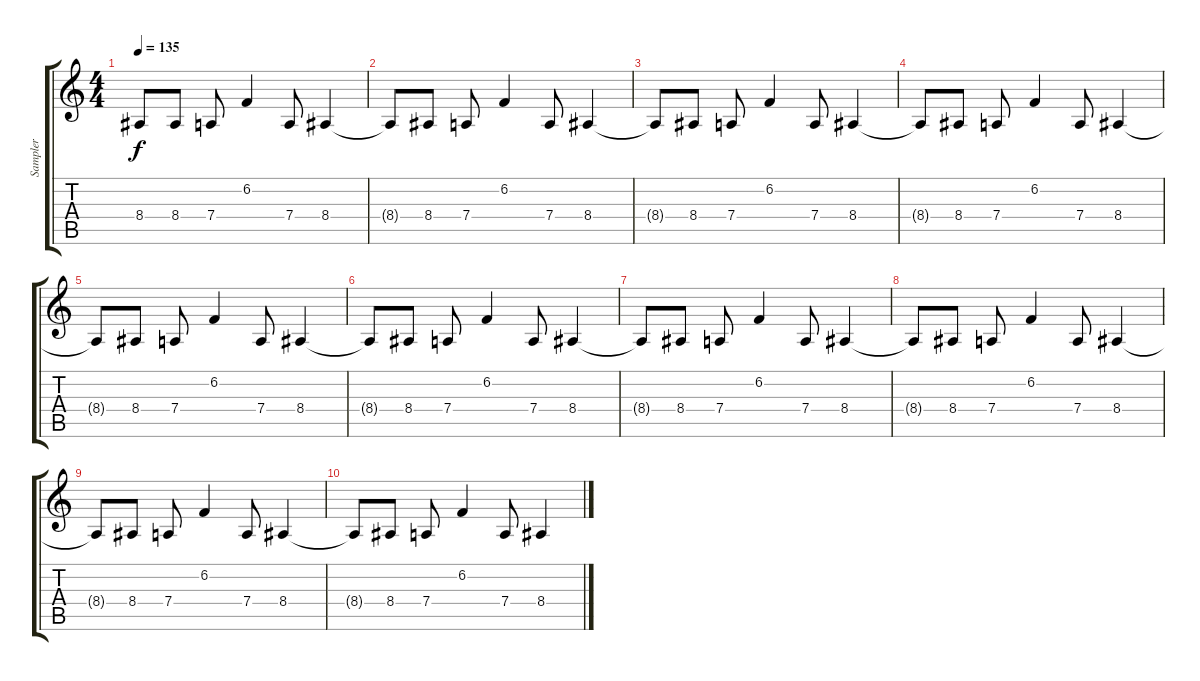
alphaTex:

\track ("Sampler" "Sampler") {instrument lead2sawtooth}
\staff {score tabs}
\tuning (E4 B3 G3 D3 A2 E2) {hide}
\ts (4 4)
\tempo 135
\clef g2
\ks c
8.4{t}.8{dy f} 8.4.8 7.4.8 6.2.4 7.4.8 8.4.4 |
8.4{t}.8 8.4.8 7.4.8 6.2.4 7.4.8 8.4.4 |
8.4{t}.8 8.4.8 7.4.8 6.2.4 7.4.8 8.4.4 |
8.4{t}.8 8.4.8 7.4.8 6.2.4 7.4.8 8.4.4 |
8.4{t}.8 8.4.8 7.4.8 6.2.4 7.4.8 8.4.4 |
8.4{t}.8{volume 0} 8.4.8 7.4.8 6.2.4 7.4.8 8.4.4 |
8.4{t}.8 8.4.8 7.4.8 6.2.4 7.4.8 8.4.4 |
8.4{t}.8 8.4.8 7.4.8 6.2.4 7.4.8 8.4.4 |
8.4{t}.8 8.4.8 7.4.8 6.2.4 7.4.8 8.4.4 |
8.4{t}.8 8.4.8 7.4.8 6.2.4 7.4.8 8.4.4
